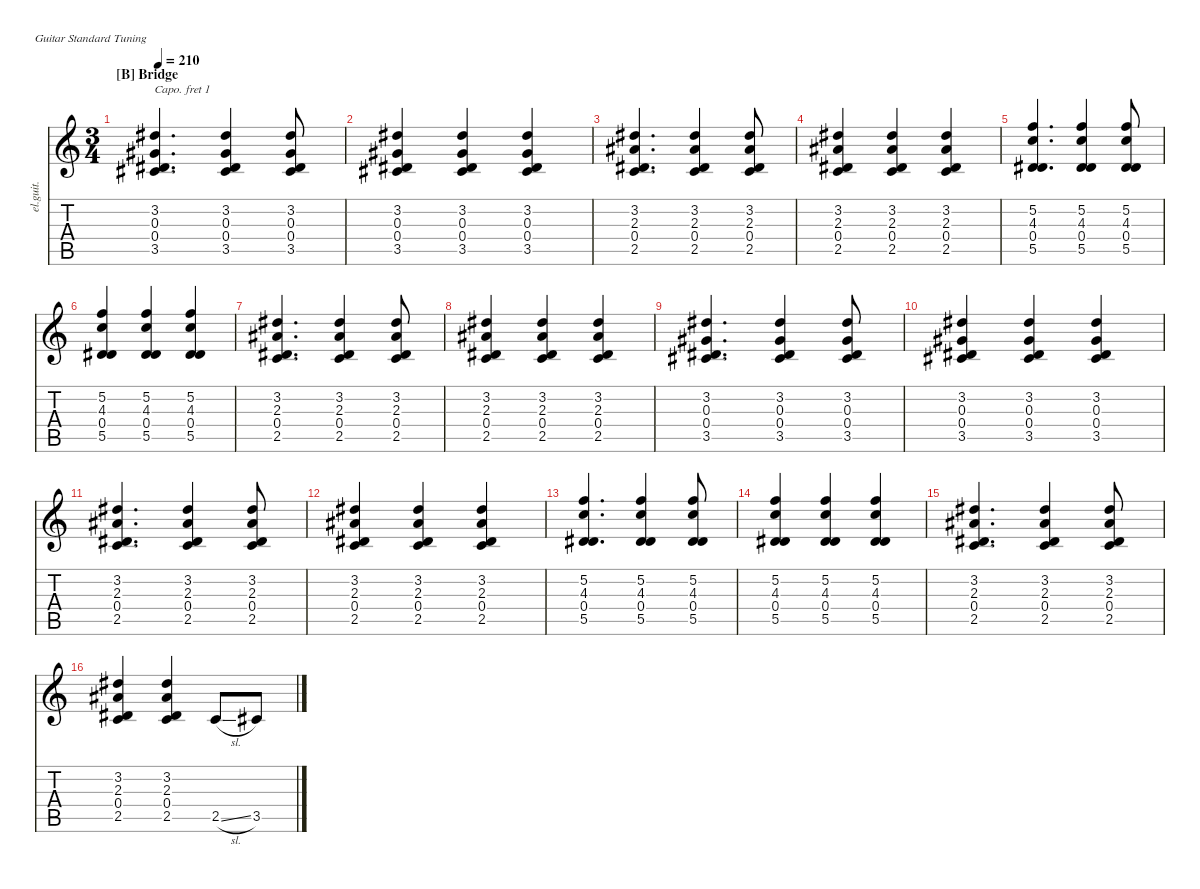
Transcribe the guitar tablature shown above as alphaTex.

\defaultSystemsLayout 4
\hideDynamics
\bracketExtendMode nobrackets
\otherSystemsTrackNameOrientation horizontal
\track ("Clean Guitar" "el.guit.") {instrument electricguitarclean}
\staff {score tabs}
\capo 1
\tuning (E4 B3 G3 D3 A2 E2)
\ts (3 4)
\section ("B" "Bridge")
\tempo 210
\clef g2
\ks c
(3.5{acc #} 0.4{acc #} 0.3{acc #} 3.2{acc #}).4{d dy mf beam Up} (3.5{acc #} 0.4{acc #} 0.3{acc #} 3.2{acc #}).4{beam Up} (3.5{acc #} 0.4{acc #} 0.3{acc #} 3.2{acc #}).8{beam Up} |
(3.5{acc #} 0.4{acc #} 0.3{acc #} 3.2{acc #}).4{beam Up} (3.5{acc #} 0.4{acc #} 0.3{acc #} 3.2{acc #}).4{beam Up} (3.5{acc #} 0.4{acc #} 0.3{acc #} 3.2{acc #}).4{beam Up} |
(2.5 2.3{acc #} 3.2{acc #} 0.4{acc #}).4{d beam Up} (3.2{acc #} 2.3{acc #} 0.4{acc #} 2.5).4{beam Up} (2.5 0.4{acc #} 2.3{acc #} 3.2{acc #}).8{beam Up} |
(2.5 2.3{acc #} 3.2{acc #} 0.4{acc #}).4{beam Up} (3.2{acc #} 2.3{acc #} 0.4{acc #} 2.5).4{beam Up} (2.5 0.4{acc #} 2.3{acc #} 3.2{acc #}).4{beam Up} |
(5.2 4.3 0.4{acc #} 5.5{acc #}).4{d beam Up} (5.5{acc #} 0.4{acc #} 4.3 5.2).4{beam Up} (5.2 4.3 0.4{acc #} 5.5{acc #}).8{beam Up} |
(5.2 4.3 0.4{acc #} 5.5{acc #}).4{beam Up} (5.5{acc #} 0.4{acc #} 4.3 5.2).4{beam Up} (5.2 4.3 0.4{acc #} 5.5{acc #}).4{beam Up} |
(2.5 2.3{acc #} 3.2{acc #} 0.4{acc #}).4{d beam Up} (3.2{acc #} 2.3{acc #} 0.4{acc #} 2.5).4{beam Up} (2.5 0.4{acc #} 2.3{acc #} 3.2{acc #}).8{beam Up} |
(2.5 2.3{acc #} 3.2{acc #} 0.4{acc #}).4{beam Up} (3.2{acc #} 2.3{acc #} 0.4{acc #} 2.5).4{beam Up} (2.5 0.4{acc #} 2.3{acc #} 3.2{acc #}).4{beam Up} |
(3.5{acc #} 0.4{acc #} 0.3{acc #} 3.2{acc #}).4{d beam Up} (3.5{acc #} 0.4{acc #} 0.3{acc #} 3.2{acc #}).4{beam Up} (3.5{acc #} 0.4{acc #} 0.3{acc #} 3.2{acc #}).8{beam Up} |
(3.5{acc #} 0.4{acc #} 0.3{acc #} 3.2{acc #}).4{beam Up} (3.5{acc #} 0.4{acc #} 0.3{acc #} 3.2{acc #}).4{beam Up} (3.5{acc #} 0.4{acc #} 0.3{acc #} 3.2{acc #}).4{beam Up} |
(2.5 2.3{acc #} 3.2{acc #} 0.4{acc #}).4{d beam Up} (3.2{acc #} 2.3{acc #} 0.4{acc #} 2.5).4{beam Up} (2.5 0.4{acc #} 2.3{acc #} 3.2{acc #}).8{beam Up} |
(2.5 2.3{acc #} 3.2{acc #} 0.4{acc #}).4{beam Up} (3.2{acc #} 2.3{acc #} 0.4{acc #} 2.5).4{beam Up} (2.5 0.4{acc #} 2.3{acc #} 3.2{acc #}).4{beam Up} |
(5.2 4.3 0.4{acc #} 5.5{acc #}).4{d beam Up} (5.5{acc #} 0.4{acc #} 4.3 5.2).4{beam Up} (5.2 4.3 0.4{acc #} 5.5{acc #}).8{beam Up} |
(5.2 4.3 0.4{acc #} 5.5{acc #}).4{beam Up} (5.5{acc #} 0.4{acc #} 4.3 5.2).4{beam Up} (5.2 4.3 0.4{acc #} 5.5{acc #}).4{beam Up} |
(2.5 2.3{acc #} 3.2{acc #} 0.4{acc #}).4{d beam Up} (3.2{acc #} 2.3{acc #} 0.4{acc #} 2.5).4{beam Up} (2.5 0.4{acc #} 2.3{acc #} 3.2{acc #}).8{beam Up} |
(2.5 2.3{acc #} 3.2{acc #} 0.4{acc #}).4{beam Up} (3.2{acc #} 2.3{acc #} 0.4{acc #} 2.5).4{beam Up} 2.5{sl}.8{beam Up} 3.5{acc #}.8{beam Up}
